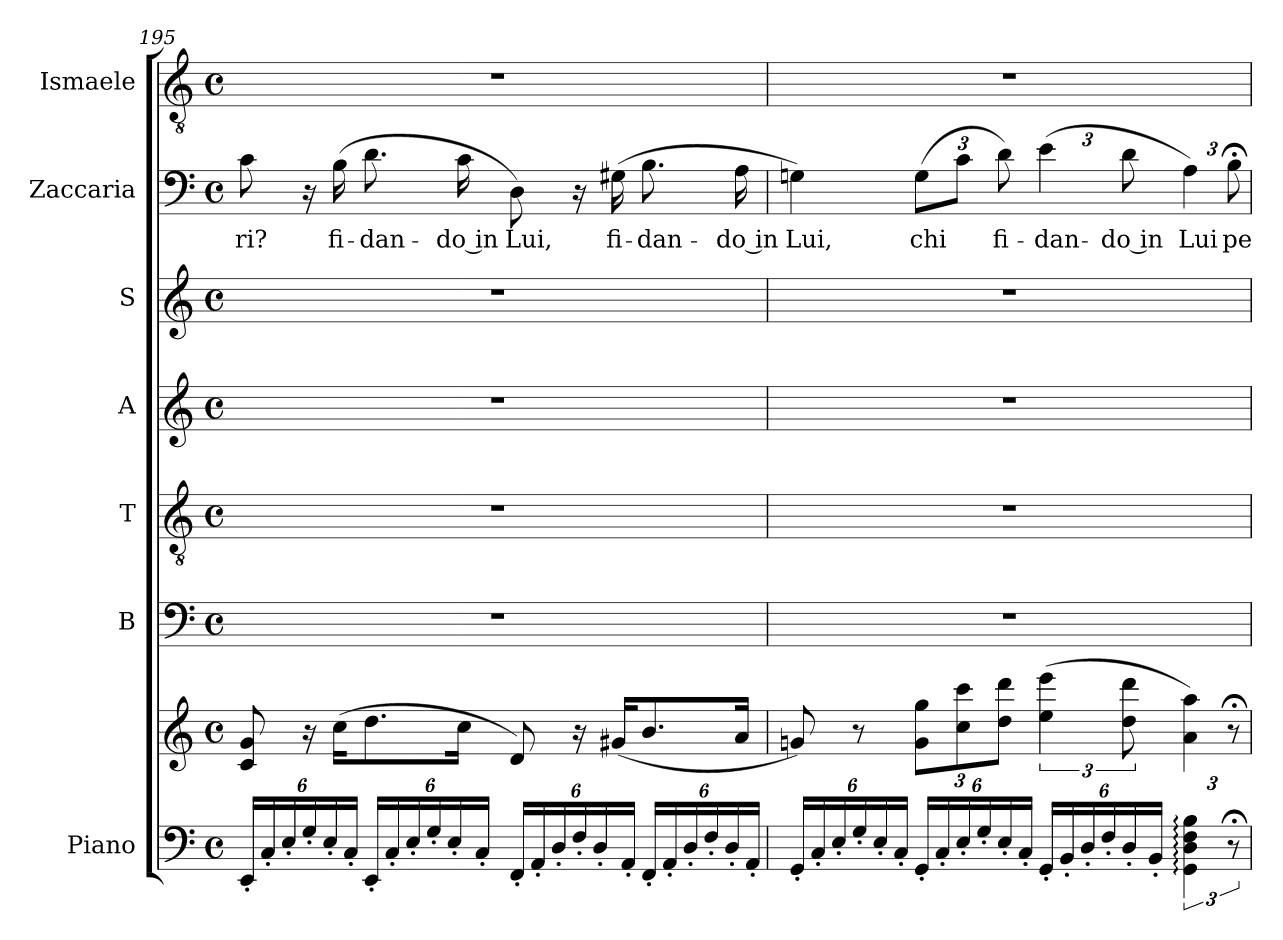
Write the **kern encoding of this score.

**kern	**kern	**kern	**kern	**kern	**kern	**kern	**text	**kern
*part7	*part7	*part6	*part5	*part4	*part3	*part2	*part2	*part1
*staff8	*staff7	*staff6	*staff5	*staff4	*staff3	*staff2	*staff2	*staff1
*I"Piano	*	*I"B	*I"T	*I"A	*I"S	*I"Zaccaria	*	*I"Ismaele
*I'Pno	*	*I'B	*I'T	*I'A	*I'S	*	*	*
*clefF4	*clefG2	*clefF4	*clefGv2	*clefG2	*clefG2	*clefF4	*	*clefGv2
*k[]	*k[]	*k[]	*k[]	*k[]	*k[]	*k[]	*	*k[]
*M4/4	*M4/4	*M4/4	*M4/4	*M4/4	*M4/4	*M4/4	*	*M4/4
*met(c)	*met(c)	*met(c)	*met(c)	*met(c)	*met(c)	*met(c)	*	*met(c)
*Xbrackettup	*	*	*	*	*	*	*	*
=195	=195	=195	=195	=195	=195	=195	=195	=195
!	!	!	!	!	!	!	!LO:LY:b	!
24EE'/LL	8c/ 8g/	1r	1r	1r	1r	8c\	-ri?	1r
24C'/	.	.	.	.	.	.	.	.
24E'/	.	.	.	.	.	.	.	.
24G'/	16r	.	.	.	.	16r	.	.
24E'/	.	.	.	.	.	.	.	.
!	!	!	!	!	!	!	!LO:LY:b	!
.	(16cc\KL	.	.	.	.	(16B\	fi-	.
24C'/JJ	.	.	.	.	.	.	.	.
!	!	!	!	!	!	!	!LO:LY:b	!
24EE'/LL	8.dd\	.	.	.	.	8.d\	-dan-	.
24C'/	.	.	.	.	.	.	.	.
24E'/	.	.	.	.	.	.	.	.
24G'/	.	.	.	.	.	.	.	.
24E'/	.	.	.	.	.	.	.	.
!	!	!	!	!	!	!	!LO:LY:b	!
.	16cc\Jk	.	.	.	.	16c\	do in	.
24C'/JJ	.	.	.	.	.	.	.	.
!	!	!	!	!	!	!	!LO:LY:b	!
24FF'/LL	8d/)	.	.	.	.	8D\)	Lui,	.
24AA'/	.	.	.	.	.	.	.	.
24D'/	.	.	.	.	.	.	.	.
24F'/	16r	.	.	.	.	16r	.	.
24D'/	.	.	.	.	.	.	.	.
!	!	!	!	!	!	!	!LO:LY:b	!
.	(16g#X/KL	.	.	.	.	(16G#X\	fi-	.
24AA'/JJ	.	.	.	.	.	.	.	.
!	!	!	!	!	!	!	!LO:LY:b	!
24FF'/LL	8.b/	.	.	.	.	8.B\	-dan-	.
24AA'/	.	.	.	.	.	.	.	.
24D'/	.	.	.	.	.	.	.	.
24F'/	.	.	.	.	.	.	.	.
24D'/	.	.	.	.	.	.	.	.
!	!	!	!	!	!	!	!LO:LY:b	!
.	16a/Jk	.	.	.	.	16A\	do in	.
24AA'/JJ	.	.	.	.	.	.	.	.
!!LO:PB:g=z
=196	=196	=196	=196	=196	=196	=196	=196	=196
!	!	!	!	!	!	!	!LO:LY:b	!
24GG'/LL	8gn/)	1r	1r	1r	1r	4Gn\)	Lui,	1r
24C'/	.	.	.	.	.	.	.	.
24E'/	.	.	.	.	.	.	.	.
24G'/	8r	.	.	.	.	.	.	.
24E'/	.	.	.	.	.	.	.	.
24C'/JJ	.	.	.	.	.	.	.	.
*	*Xbrackettup	*	*	*	*	*Xbrackettup	*	*
!	!	!	!	!	!	!	!LO:LY:b	!
24GG'/LL	12g\ 12gg\L	.	.	.	.	(12G\L	chi	.
24C'/	.	.	.	.	.	.	.	.
24E'/	12cc\ 12ccc\	.	.	.	.	12c\J	.	.
24G'/	.	.	.	.	.	.	.	.
!	!	!	!	!	!	!	!LO:LY:b	!
24E'/	12dd\ 12ddd\J	.	.	.	.	12d\)	fi-	.
24C'/JJ	.	.	.	.	.	.	.	.
*	*brackettup	*	*	*	*	*	*	*
!	!	!	!	!	!	!	!LO:LY:b	!
24GG'/LL	(6ee\ 6eee\	.	.	.	.	(6e\	-dan-	.
24BB'/	.	.	.	.	.	.	.	.
24D'/	.	.	.	.	.	.	.	.
24F'/	.	.	.	.	.	.	.	.
!	!	!	!	!	!	!	!LO:LY:b	!
24D'/	12dd\ 12ddd\	.	.	.	.	12d\	do in	.
24BB'/JJ	.	.	.	.	.	.	.	.
*brackettup	*Xbrackettup	*	*	*	*	*	*	*
!	!	!	!	!	!	!	!LO:LY:b	!
6GG\: 6D\: 6F\: 6B\:	6a\ 6aa\)	.	.	.	.	6A\)	Lui	.
!	!	!	!	!	!	!	!LO:LY:b	!
12r;<	12r;<	.	.	.	.	12B;<\	pe-	.
=	=	=	=	=	=	=	=	=
*-	*-	*-	*-	*-	*-	*-	*-	*-
